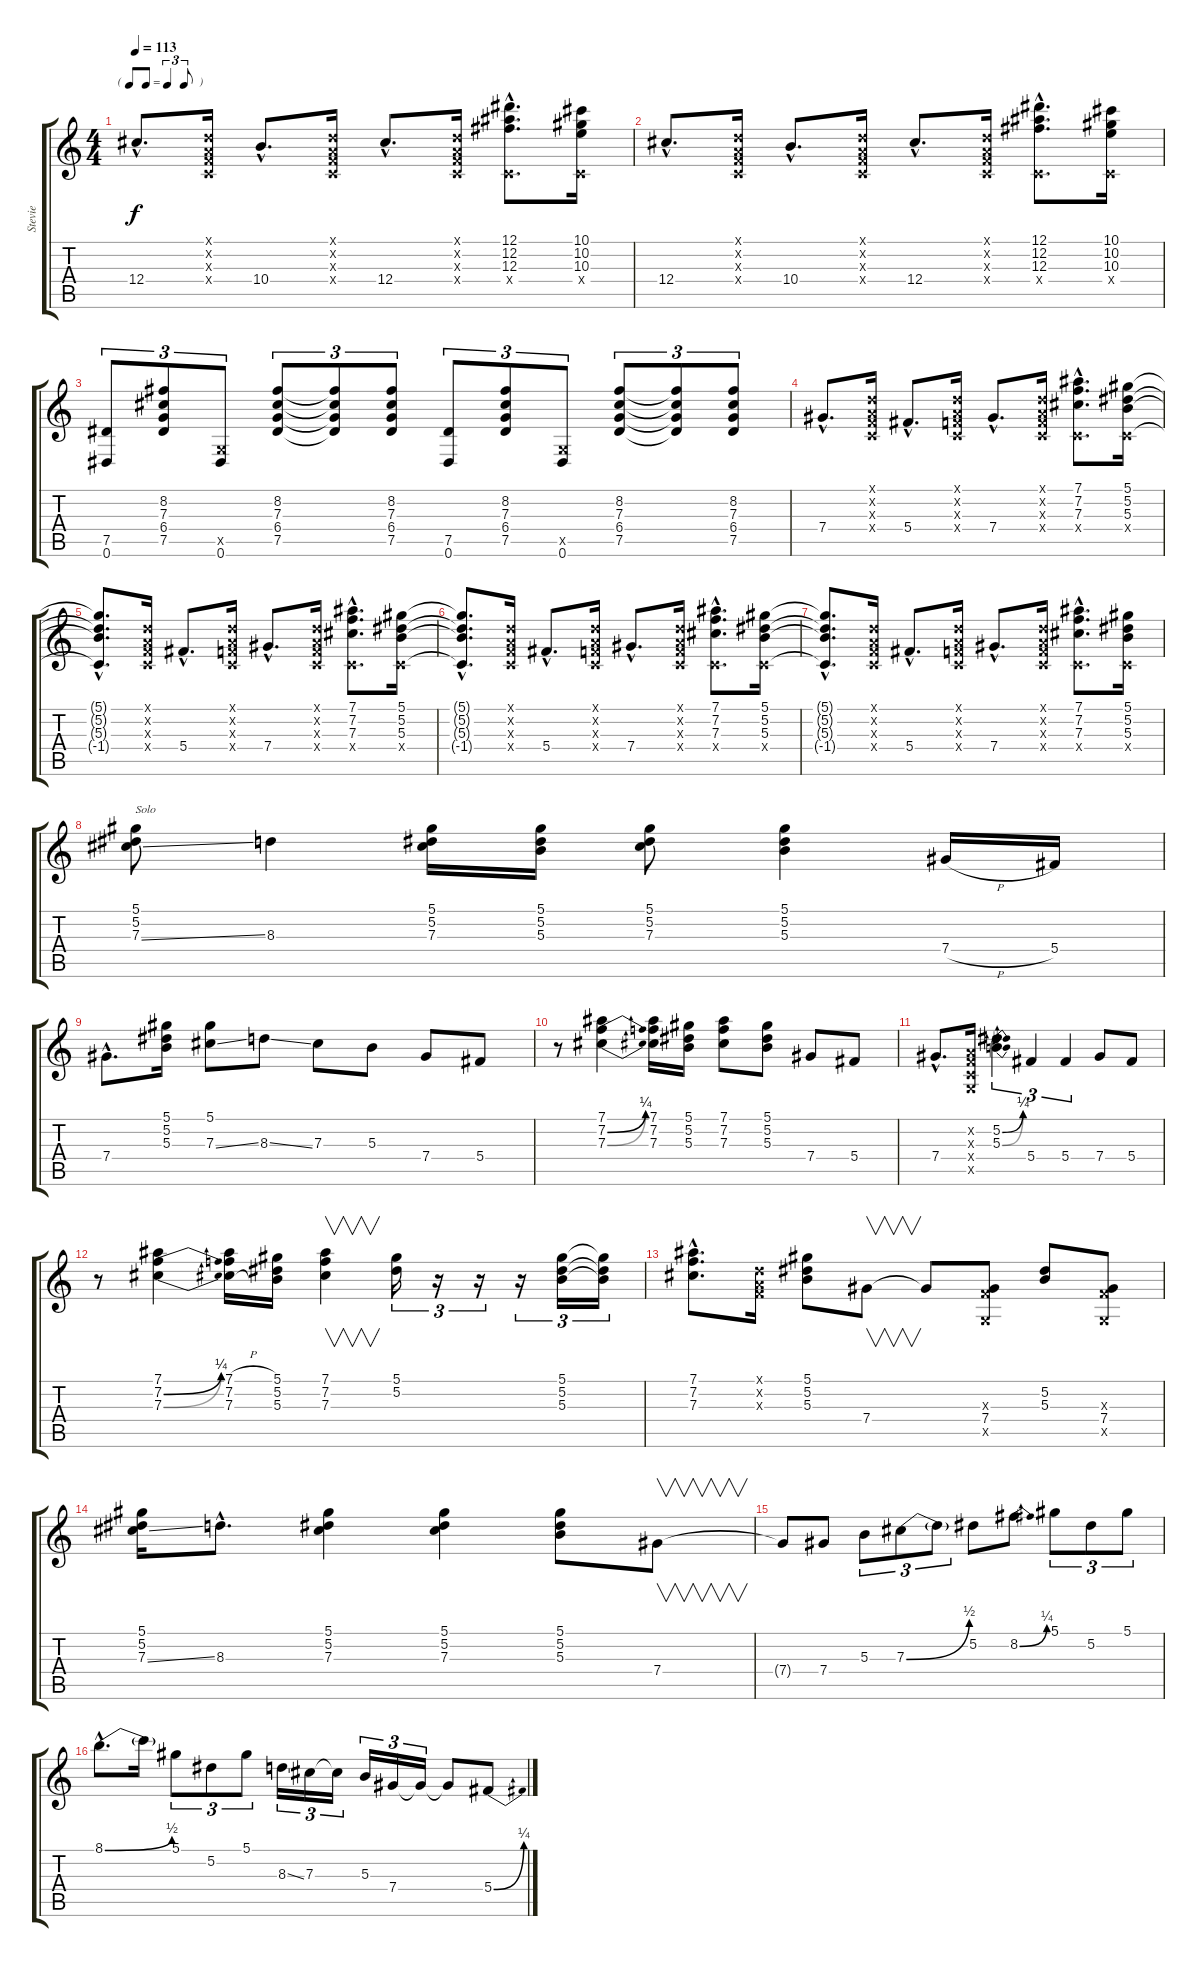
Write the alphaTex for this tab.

\track ("Stevie" "Stevie") {instrument overdrivenguitar}
\staff {score tabs}
\tuning (Eb4 Bb3 Gb3 Db3 Ab2 Eb2) {hide}
\ts (4 4)
\tf triplet8th
\tempo 113
\clef g2
\ks c
12.4{hac}.8{d dy f} (-1.1{x} -1.2{x} -1.3{x} -1.4{x}).16 10.4{hac}.8{d} (-1.1{x} -1.2{x} -1.3{x} -1.4{x}).16 12.4{hac}.8{d} (-1.1{x} -1.2{x} -1.3{x} -1.4{x}).16 (12.1{hac} 12.2{hac} 12.3{hac} -1.4{hac x}).8{d} (10.1 10.2 10.3 -1.4{x}).16 |
12.4{hac}.8{d} (-1.1{x} -1.2{x} -1.3{x} -1.4{x}).16 10.4{hac}.8{d} (-1.1{x} -1.2{x} -1.3{x} -1.4{x}).16 12.4{hac}.8{d} (-1.1{x} -1.2{x} -1.3{x} -1.4{x}).16 (12.1{hac} 12.2{hac} 12.3{hac} -1.4{hac x}).8{d} (10.1 10.2 10.3 -1.4{x}).16 |
(7.5 0.6).8{tu (3 2)} (8.2 7.3 6.4 7.5).8{tu (3 2)} (-1.5{x} 0.6).8{tu (3 2)} (8.2 7.3 6.4 7.5).8{tu (3 2)} (8.2{t} 7.3{t} 6.4{t} 7.5{t}).8{tu (3 2)} (8.2 7.3 6.4 7.5).8{tu (3 2)} (7.5 0.6).8{tu (3 2)} (8.2 7.3 6.4 7.5).8{tu (3 2)} (-1.5{x} 0.6).8{tu (3 2)} (8.2 7.3 6.4 7.5).8{tu (3 2)} (8.2{t} 7.3{t} 6.4{t} 7.5{t}).8{tu (3 2)} (8.2 7.3 6.4 7.5).8{tu (3 2)} |
7.4{hac}.8{d} (-1.1{x} -1.2{x} -1.3{x} -1.4{x}).16 5.4{hac}.8{d} (-1.1{x} -1.2{x} -1.3{x} -1.4{x}).16 7.4{hac}.8{d} (-1.1{x} -1.2{x} -1.3{x} -1.4{x}).16 (7.1{hac} 7.2{hac} 7.3{hac} -1.4{hac x}).8{d} (5.1 5.2 5.3 -1.4{x}).16 |
(5.1{hac t} 5.2{hac t} 5.3{hac t} -1.4{hac t}).8{d} (-1.1{x} -1.2{x} -1.3{x} -1.4{x}).16 5.4{hac}.8{d} (-1.1{x} -1.2{x} -1.3{x} -1.4{x}).16 7.4{hac}.8{d} (-1.1{x} -1.2{x} -1.3{x} -1.4{x}).16 (7.1{hac} 7.2{hac} 7.3{hac} -1.4{hac x}).8{d} (5.1 5.2 5.3 -1.4{x}).16 |
(5.1{hac t} 5.2{hac t} 5.3{hac t} -1.4{hac t}).8{d} (-1.1{x} -1.2{x} -1.3{x} -1.4{x}).16 5.4{hac}.8{d} (-1.1{x} -1.2{x} -1.3{x} -1.4{x}).16 7.4{hac}.8{d} (-1.1{x} -1.2{x} -1.3{x} -1.4{x}).16 (7.1{hac} 7.2{hac} 7.3{hac} -1.4{hac x}).8{d} (5.1 5.2 5.3 -1.4{x}).16 |
(5.1{hac t} 5.2{hac t} 5.3{hac t} -1.4{hac t}).8{d} (-1.1{x} -1.2{x} -1.3{x} -1.4{x}).16 5.4{hac}.8{d} (-1.1{x} -1.2{x} -1.3{x} -1.4{x}).16 7.4{hac}.8{d} (-1.1{x} -1.2{x} -1.3{x} -1.4{x}).16 (7.1{hac} 7.2{hac} 7.3{hac} -1.4{hac x}).8{d} (5.1 5.2 5.3 -1.4{x}).16 |
(5.1 5.2 7.3{ss}).8{txt "Solo"} 8.3.4 (5.1 5.2 7.3).16 (5.1 5.2 5.3).16 (5.1 5.2 7.3).8 (5.1 5.2 5.3).4 7.4{h}.16 5.4.16 |
7.4{hac}.8{d} (5.1 5.2 5.3).16 (5.1 7.3{ss}).8 8.3{ss}.8 7.3.8 5.3.8 7.4.8 5.4.8 |
r.8 (7.1 7.2{be (bend 0 0 60 1)} 7.3{be (bend 0 0 60 1)}).4 (7.1 7.2 7.3).16 (5.1 5.2 5.3).16 (7.1 7.2 7.3).8 (5.1 5.2 5.3).8 7.4.8 5.4.8 |
7.4{hac}.8{d} (-1.2{x} -1.3{x} -1.4{x} -1.5{x}).16 (5.2{be (bend 0 0 60 1)} 5.3{be (bend 0 0 60 1)}).4{tu (3 2)} 5.4.4{tu (3 2)} 5.4.4{tu (3 2)} 7.4.8 5.4.8 |
r.8 (7.1 7.2{be (bend 0 0 60 1)} 7.3{be (bend 0 0 60 1)}).4 (7.1{h} 7.2{h} 7.3{h}).16 (5.1 5.2 5.3).16 (7.1 7.2 7.3).4{v} (5.1 5.2).16{tu (3 2)} r.16{tu (3 2)} r.16{tu (3 2)} r.16{tu (3 2)} (5.1 5.2 5.3).16{tu (3 2)} (5.1{t} 5.2{t} 5.3{t}).16{tu (3 2)} |
(7.1{hac} 7.2{hac} 7.3{hac}).8{d} (-1.1{x} -1.2{x} -1.3{x}).16 (5.1 5.2 5.3).8 7.4.8{v} 7.4{t}.8 (-1.3{x} 7.4 -1.5{x}).8 (5.2 5.3).8 (-1.3{x} 7.4 -1.5{x}).8 |
(5.1 5.2 7.3{ss}).16 8.3{hac}.8{d} (5.1 5.2 7.3).4 (5.1 5.2 7.3).4 (5.1 5.2 5.3).8 7.4.8{v} |
7.4{t}.8 7.4.8 5.3.8{tu (3 2)} 7.3{be (bend 0 0 60 2)}.8{tu (3 2)} 7.3{t}.8{tu (3 2)} 5.2.8 8.2{be (bend 0 0 60 1)}.8 5.1.8{tu (3 2)} 5.2.8{tu (3 2)} 5.1.8{tu (3 2)} |
8.1{be (bend 0 0 60 2) hac}.8{d} 8.1{t}.16 5.1.8{tu (3 2)} 5.2.8{tu (3 2)} 5.1.8{tu (3 2)} 8.3{ss}.16{tu (3 2)} 7.3.16{tu (3 2)} 7.3{t}.16{tu (3 2)} 5.3.16{tu (3 2)} 7.4.16{tu (3 2)} 7.4{t}.16{tu (3 2)} 7.4{t}.8 5.4{be (bend 0 0 60 1)}.8
